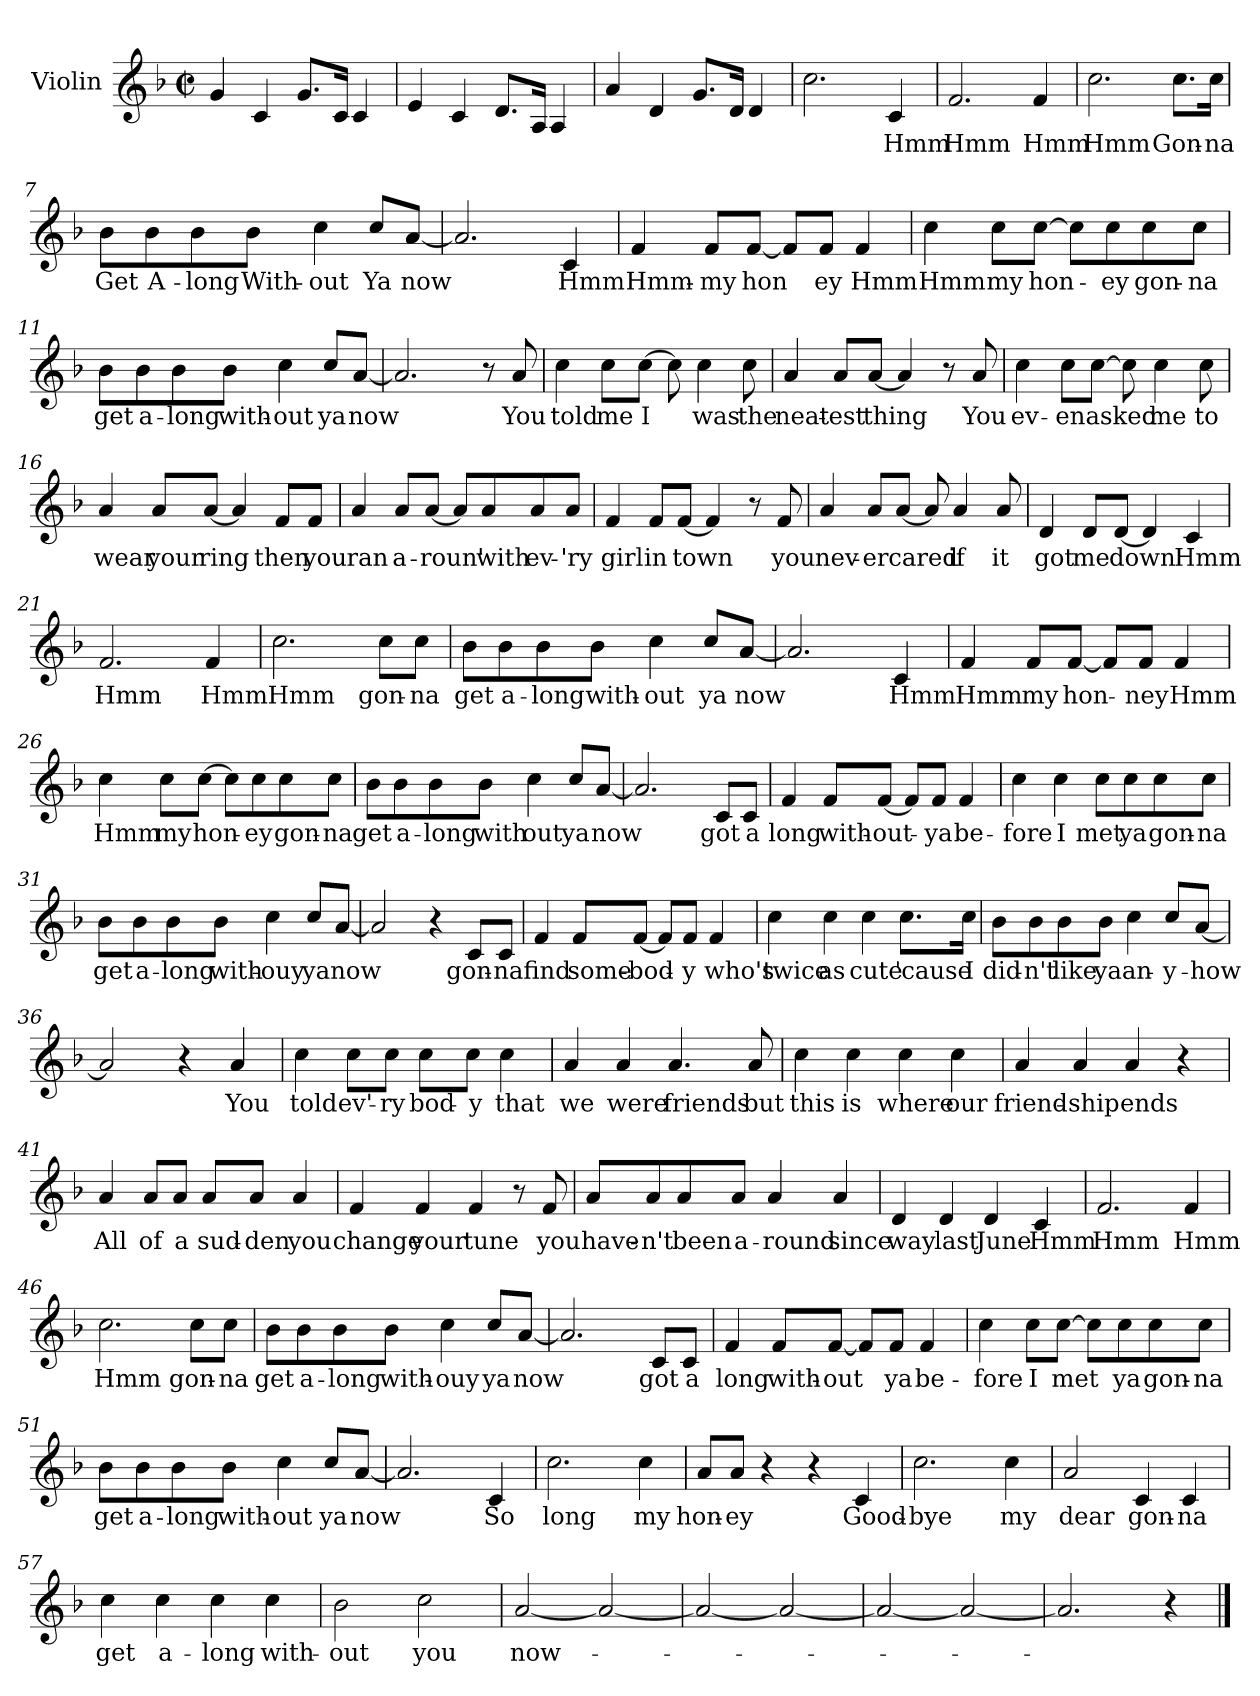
**kern	**text
*part1	*part1
*staff1	*staff1
*I"Violin	*
*I'Vln	*
*clefG2	*
*k[b-]	*
*F:	*
*M2/2	*
*met(c|)	*
=1	=1
4g/	.
4c/	.
8.g/L	.
16c/Jk	.
4c/	.
=2	=2
4e/	.
4c/	.
8.d/L	.
16A/Jk	.
4A/	.
=3	=3
4a/	.
4d/	.
8.g/L	.
16d/Jk	.
4d/	.
=4	=4
2.cc\	.
4c/	Hmm
!!LO:LB:g=z
=5	=5
2.f/	Hmm
4f/	Hmm
=6	=6
2.cc\	Hmm
8.cc\L	Gon-
16cc\Jk	-na
=7	=7
8b-\L	Get
8b-\	A-
8b-\	-long
8b-\J	With-
4cc\	-out
8cc/L	Ya
[8a/J	now
=8	=8
2.a/]	.
4c/	Hmm
!!LO:LB:g=z
=9	=9
4f/	Hmm-
8f/L	-my
[8f/J	hon
8f/L]	.
8f/J	ey
4f/	Hmm
=10	=10
4cc\	Hmm
8cc\L	my
[8cc\J	hon-
8cc\L]	.
8cc\	-ey
8cc\	gon-
8cc\J	-na
=11	=11
8b-\L	get
8b-\	a-
8b-\	-long
8b-\J	with-
4cc\	-out
8cc/L	ya
[8a/J	now
=12	=12
2.a/]	.
8r	.
8a/	You
!!LO:LB:g=z
=13	=13
4cc\	told
8cc\L	me
[8cc\J	I
8cc\]	.
4cc\	was
8cc\	the
=14	=14
4a/	neat-
8a/L	-est
[8a/J	thing
4a/]	.
8r	.
8a/	You
=15	=15
4cc\	ev-
8cc\L	-en
[8cc\J	asked
8cc\]	.
4cc\	me
8cc\	to
=16	=16
4a/	wear
8a/L	your
[8a/J	ring
4a/]	.
8f/L	then
8f/J	you
!!LO:LB:g=z
=17	=17
4a/	ran
8a/L	a-
[8a/J	-roun'
8a/L]	.
8a/	with
8a/	ev-
8a/J	-'ry
=18	=18
4f/	girl
8f/L	in
[8f/J	town
4f/]	.
8r	.
8f/	you
=19	=19
4a/	nev-
8a/L	-er
[8a/J	cared
8a/]	.
4a/	if
8a/	it
=20	=20
4d/	got
8d/L	me
[8d/J	down
4d/]	.
4c/	Hmm
!!LO:LB:g=z
=21	=21
2.f/	Hmm
4f/	Hmm
=22	=22
2.cc\	Hmm
8cc\L	gon-
8cc\J	-na
=23	=23
8b-\L	get
8b-\	a-
8b-\	-long
8b-\J	with-
4cc\	-out
8cc/L	ya
[8a/J	now
=24	=24
2.a/]	.
4c/	Hmm
=25	=25
4f/	Hmm
8f/L	my
[8f/J	hon-
8f/L]	.
8f/J	-ney
4f/	Hmm
!!LO:LB:g=z
=26	=26
4cc\	Hmm
8cc\L	my
[8cc\J	hon-
8cc\L]	.
8cc\	-ey
8cc\	gon-
8cc\J	-na
=27	=27
8b-\L	get
8b-\	a-
8b-\	-long
8b-\J	with
4cc\	out
8cc/L	ya
[8a/J	now
=28	=28
2.a/]	.
8c/L	got
8c/J	a
=29	=29
4f/	long
8f/L	with-
[8f/J	-out-
8f/L]	.
8f/J	-ya
4f/	be-
!!LO:LB:g=z
=30	=30
4cc\	-fore
4cc\	I
8cc\L	met
8cc\	ya
8cc\	gon-
8cc\J	-na
=31	=31
8b-\L	get
8b-\	a-
8b-\	-long
8b-\J	with-
4cc\	-ouy
8cc/L	ya
[8a/J	now
=32	=32
2a/]	.
4r	.
8c/L	gon-
8c/J	-na
=33	=33
4f/	find
8f/L	some-
[8f/J	-bod-
8f/L]	.
8f/J	-y
4f/	who's
!!LO:LB:g=z
=34	=34
4cc\	twice
4cc\	as
4cc\	cute
8.cc\L	'cause
16cc\Jk	I
=35	=35
8b-\L	did-
8b-\	-n't
8b-\	like
8b-\J	ya
4cc\	an-
8cc/L	-y-
[8a/J	-how
=36	=36
2a/]	.
4r	.
4a/	You
=37	=37
4cc\	told
8cc\L	ev'-
8cc\J	-ry
8cc\L	bod-
8cc\J	-y
4cc\	that
=38	=38
4a/	we
4a/	were
4.a/	friends
8a/	but
!!LO:LB:g=z
=39	=39
4cc\	this
4cc\	is
4cc\	where
4cc\	our
=40	=40
4a/	friend-
4a/	-ship
4a/	ends
4r	.
=41	=41
4a/	All
8a/L	of
8a/J	a
8a/L	sud-
8a/J	-den
4a/	you
=42	=42
4f/	change
4f/	your
4f/	tune
8r	.
8f/	you
!!LO:LB:g=z
=43	=43
8a/L	have-
8a/	-n't
8a/	been
8a/J	a-
4a/	-round
4a/	since
=44	=44
4d/	way
4d/	last
4d/	June
4c/	Hmm
=45	=45
2.f/	Hmm
4f/	Hmm
=46	=46
2.cc\	Hmm
8cc\L	gon-
8cc\J	-na
=47	=47
8b-\L	get
8b-\	a-
8b-\	-long
8b-\J	with-
4cc\	-ouy
8cc/L	ya
[8a/J	now
!!LO:LB:g=z
=48	=48
2.a/]	.
8c/L	got
8c/J	a
=49	=49
4f/	long
8f/L	with-
[8f/J	-out
8f/L]	.
8f/J	ya
4f/	be-
=50	=50
4cc\	-fore
8cc\L	I
[8cc\J	met
8cc\L]	.
8cc\	ya
8cc\	gon-
8cc\J	-na
=51	=51
8b-\L	get
8b-\	a-
8b-\	-long
8b-\J	with-
4cc\	-out
8cc/L	ya
[8a/J	now
=52	=52
2.a/]	.
4c/	So
=53	=53
2.cc\	long
4cc\	my
!!LO:LB:g=z
=54	=54
8a/L	hon-
8a/J	-ey
4r	.
4r	.
4c/	Good-
=55	=55
2.cc\	-bye
4cc\	my
=56	=56
2a/	dear
4c/	gon-
4c/	-na
=57	=57
4cc\	get
4cc\	a-
4cc\	-long
4cc\	with-
=58	=58
2b-\	-out
2cc\	you
=59	=59
[2a/	now-
2a/_	.
!!LO:LB:g=z
=60	=60
2a/_	.
2a/_	.
=61	=61
2a/_	.
2a/_	.
=62	=62
2.a/]	.
4r	.
==	==
*-	*-
